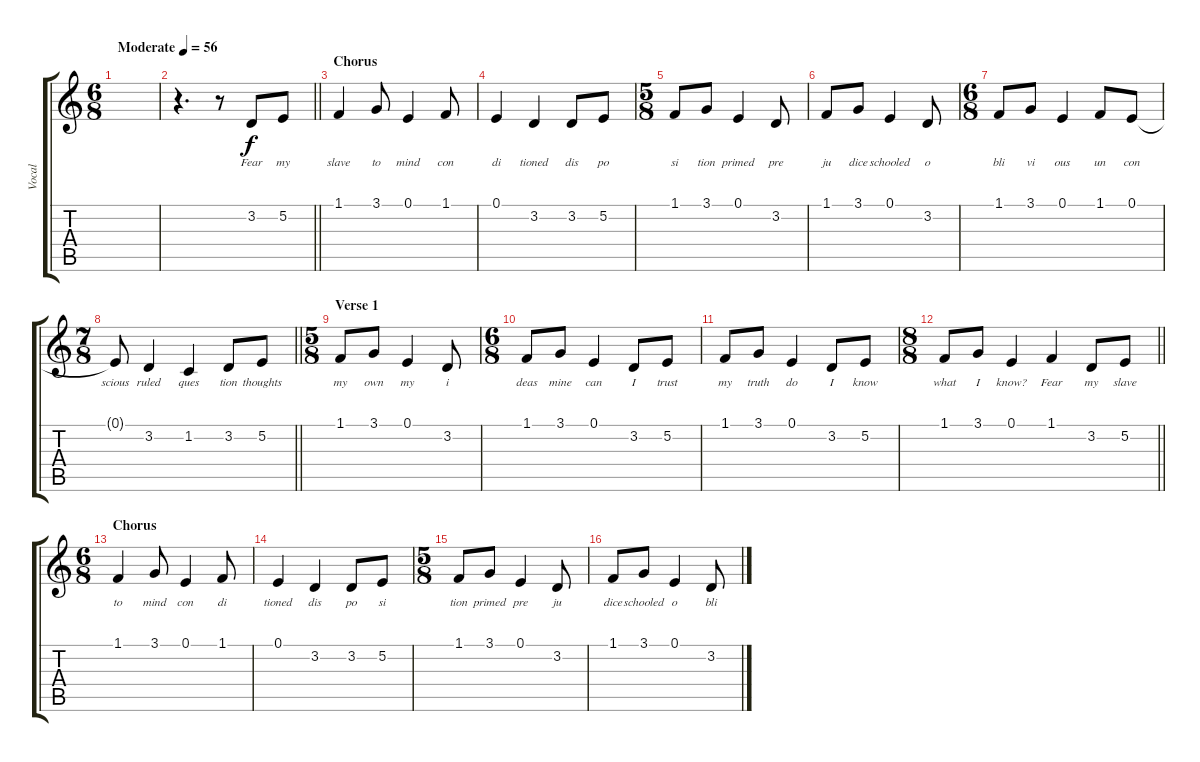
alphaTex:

\track ("Vocal" "Vocal") {instrument acousticgrandpiano}
\staff {score tabs}
\tuning (E4 B3 G3 D3 A2 E2) {hide}
\ts (6 8)
\tempo (56 "Moderate")
\clef g2
\ks c
|
\barLineRight lightlight
r.4{d} r.8 3.2.8{lyrics (0 "Fear") lyrics (1 "") lyrics (2 "") lyrics (3 "") lyrics (4 "")} 5.2.8{lyrics (0 "my") lyrics (1 "") lyrics (2 "") lyrics (3 "") lyrics (4 "")} |
\section ("" "Chorus")
1.1.4{lyrics (0 "slave") lyrics (1 "") lyrics (2 "") lyrics (3 "") lyrics (4 "")} 3.1.8{lyrics (0 "to") lyrics (1 "") lyrics (2 "") lyrics (3 "") lyrics (4 "")} 0.1.4{lyrics (0 "mind") lyrics (1 "") lyrics (2 "") lyrics (3 "") lyrics (4 "")} 1.1.8{lyrics (0 "con") lyrics (1 "") lyrics (2 "") lyrics (3 "") lyrics (4 "")} |
0.1.4{lyrics (0 "di") lyrics (1 "") lyrics (2 "") lyrics (3 "") lyrics (4 "")} 3.2.4{lyrics (0 "tioned") lyrics (1 "") lyrics (2 "") lyrics (3 "") lyrics (4 "")} 3.2.8{lyrics (0 "dis") lyrics (1 "") lyrics (2 "") lyrics (3 "") lyrics (4 "")} 5.2.8{lyrics (0 "po") lyrics (1 "") lyrics (2 "") lyrics (3 "") lyrics (4 "")} |
\ts (5 8)
1.1.8{lyrics (0 "si") lyrics (1 "") lyrics (2 "") lyrics (3 "") lyrics (4 "")} 3.1.8{lyrics (0 "tion") lyrics (1 "") lyrics (2 "") lyrics (3 "") lyrics (4 "")} 0.1.4{lyrics (0 "primed") lyrics (1 "") lyrics (2 "") lyrics (3 "") lyrics (4 "")} 3.2.8{lyrics (0 "pre") lyrics (1 "") lyrics (2 "") lyrics (3 "") lyrics (4 "")} |
1.1.8{lyrics (0 "ju") lyrics (1 "") lyrics (2 "") lyrics (3 "") lyrics (4 "")} 3.1.8{lyrics (0 "dice") lyrics (1 "") lyrics (2 "") lyrics (3 "") lyrics (4 "")} 0.1.4{lyrics (0 "schooled") lyrics (1 "") lyrics (2 "") lyrics (3 "") lyrics (4 "")} 3.2.8{lyrics (0 "o") lyrics (1 "") lyrics (2 "") lyrics (3 "") lyrics (4 "")} |
\ts (6 8)
1.1.8{lyrics (0 "bli") lyrics (1 "") lyrics (2 "") lyrics (3 "") lyrics (4 "")} 3.1.8{lyrics (0 "vi") lyrics (1 "") lyrics (2 "") lyrics (3 "") lyrics (4 "")} 0.1.4{lyrics (0 "ous") lyrics (1 "") lyrics (2 "") lyrics (3 "") lyrics (4 "")} 1.1.8{lyrics (0 "un") lyrics (1 "") lyrics (2 "") lyrics (3 "") lyrics (4 "")} 0.1.8{lyrics (0 "con") lyrics (1 "") lyrics (2 "") lyrics (3 "") lyrics (4 "")} |
\ts (7 8)
\barLineRight lightlight
0.1{t}.8{lyrics (0 "scious") lyrics (1 "") lyrics (2 "") lyrics (3 "") lyrics (4 "")} 3.2.4{lyrics (0 "ruled") lyrics (1 "") lyrics (2 "") lyrics (3 "") lyrics (4 "")} 1.2.4{lyrics (0 "ques") lyrics (1 "") lyrics (2 "") lyrics (3 "") lyrics (4 "")} 3.2.8{lyrics (0 "tion") lyrics (1 "") lyrics (2 "") lyrics (3 "") lyrics (4 "")} 5.2.8{lyrics (0 "thoughts") lyrics (1 "") lyrics (2 "") lyrics (3 "") lyrics (4 "")} |
\ts (5 8)
\section ("" "Verse 1")
1.1.8{lyrics (0 "my") lyrics (1 "") lyrics (2 "") lyrics (3 "") lyrics (4 "")} 3.1.8{lyrics (0 "own") lyrics (1 "") lyrics (2 "") lyrics (3 "") lyrics (4 "")} 0.1.4{lyrics (0 "my") lyrics (1 "") lyrics (2 "") lyrics (3 "") lyrics (4 "")} 3.2.8{lyrics (0 "i") lyrics (1 "") lyrics (2 "") lyrics (3 "") lyrics (4 "")} |
\ts (6 8)
1.1.8{lyrics (0 "deas") lyrics (1 "") lyrics (2 "") lyrics (3 "") lyrics (4 "")} 3.1.8{lyrics (0 "mine") lyrics (1 "") lyrics (2 "") lyrics (3 "") lyrics (4 "")} 0.1.4{lyrics (0 "can") lyrics (1 "") lyrics (2 "") lyrics (3 "") lyrics (4 "")} 3.2.8{lyrics (0 "I") lyrics (1 "") lyrics (2 "") lyrics (3 "") lyrics (4 "")} 5.2.8{lyrics (0 "trust") lyrics (1 "") lyrics (2 "") lyrics (3 "") lyrics (4 "")} |
1.1.8{lyrics (0 "my") lyrics (1 "") lyrics (2 "") lyrics (3 "") lyrics (4 "")} 3.1.8{lyrics (0 "truth") lyrics (1 "") lyrics (2 "") lyrics (3 "") lyrics (4 "")} 0.1.4{lyrics (0 "do") lyrics (1 "") lyrics (2 "") lyrics (3 "") lyrics (4 "")} 3.2.8{lyrics (0 "I") lyrics (1 "") lyrics (2 "") lyrics (3 "") lyrics (4 "")} 5.2.8{lyrics (0 "know") lyrics (1 "") lyrics (2 "") lyrics (3 "") lyrics (4 "")} |
\ts (8 8)
\barLineRight lightlight
1.1.8{lyrics (0 "what") lyrics (1 "") lyrics (2 "") lyrics (3 "") lyrics (4 "")} 3.1.8{lyrics (0 "I") lyrics (1 "") lyrics (2 "") lyrics (3 "") lyrics (4 "")} 0.1.4{lyrics (0 "know?") lyrics (1 "") lyrics (2 "") lyrics (3 "") lyrics (4 "")} 1.1.4{lyrics (0 "Fear") lyrics (1 "") lyrics (2 "") lyrics (3 "") lyrics (4 "")} 3.2.8{lyrics (0 "my") lyrics (1 "") lyrics (2 "") lyrics (3 "") lyrics (4 "")} 5.2.8{lyrics (0 "slave") lyrics (1 "") lyrics (2 "") lyrics (3 "") lyrics (4 "")} |
\ts (6 8)
\section ("" "Chorus")
1.1.4{lyrics (0 "to") lyrics (1 "") lyrics (2 "") lyrics (3 "") lyrics (4 "")} 3.1.8{lyrics (0 "mind") lyrics (1 "") lyrics (2 "") lyrics (3 "") lyrics (4 "")} 0.1.4{lyrics (0 "con") lyrics (1 "") lyrics (2 "") lyrics (3 "") lyrics (4 "")} 1.1.8{lyrics (0 "di") lyrics (1 "") lyrics (2 "") lyrics (3 "") lyrics (4 "")} |
0.1.4{lyrics (0 "tioned") lyrics (1 "") lyrics (2 "") lyrics (3 "") lyrics (4 "")} 3.2.4{lyrics (0 "dis") lyrics (1 "") lyrics (2 "") lyrics (3 "") lyrics (4 "")} 3.2.8{lyrics (0 "po") lyrics (1 "") lyrics (2 "") lyrics (3 "") lyrics (4 "")} 5.2.8{lyrics (0 "si") lyrics (1 "") lyrics (2 "") lyrics (3 "") lyrics (4 "")} |
\ts (5 8)
1.1.8{lyrics (0 "tion") lyrics (1 "") lyrics (2 "") lyrics (3 "") lyrics (4 "")} 3.1.8{lyrics (0 "primed") lyrics (1 "") lyrics (2 "") lyrics (3 "") lyrics (4 "")} 0.1.4{lyrics (0 "pre") lyrics (1 "") lyrics (2 "") lyrics (3 "") lyrics (4 "")} 3.2.8{lyrics (0 "ju") lyrics (1 "") lyrics (2 "") lyrics (3 "") lyrics (4 "")} |
1.1.8{lyrics (0 "dice") lyrics (1 "") lyrics (2 "") lyrics (3 "") lyrics (4 "")} 3.1.8{lyrics (0 "schooled") lyrics (1 "") lyrics (2 "") lyrics (3 "") lyrics (4 "")} 0.1.4{lyrics (0 "o") lyrics (1 "") lyrics (2 "") lyrics (3 "") lyrics (4 "")} 3.2.8{lyrics (0 "bli") lyrics (1 "") lyrics (2 "") lyrics (3 "") lyrics (4 "")}
